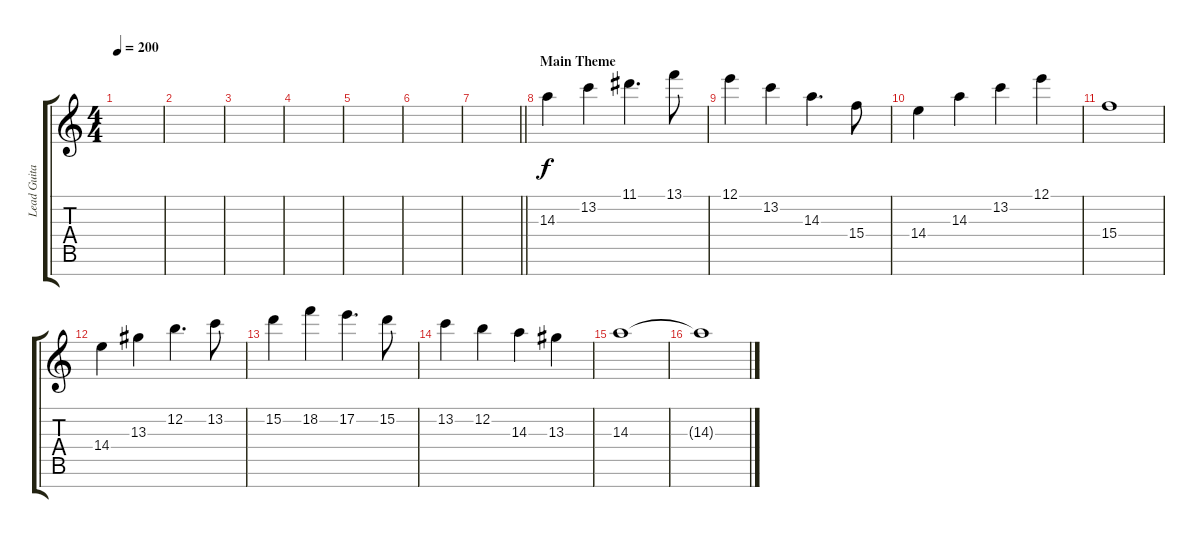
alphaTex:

\track ("Lead Guitar" "Lead Guita") {instrument distortionguitar}
\staff {score tabs}
\tuning (E4 B3 G3 D3 A2 E2 B1) {hide}
\ts (4 4)
\tempo 200
\clef g2
\ks c
|
|
|
|
|
|
\barLineRight lightlight
|
\section ("" "Main Theme")
14.3.4 13.2.4 11.1.4{d} 13.1.8 |
12.1.4 13.2.4 14.3.4{d} 15.4.8 |
14.4.4 14.3.4 13.2.4 12.1.4 |
15.4.1 |
14.4.4 13.3.4 12.2.4{d} 13.2.8 |
15.2.4 18.2.4 17.2.4{d} 15.2.8 |
13.2.4 12.2.4 14.3.4 13.3.4 |
14.3.1 |
14.3{t}.1
